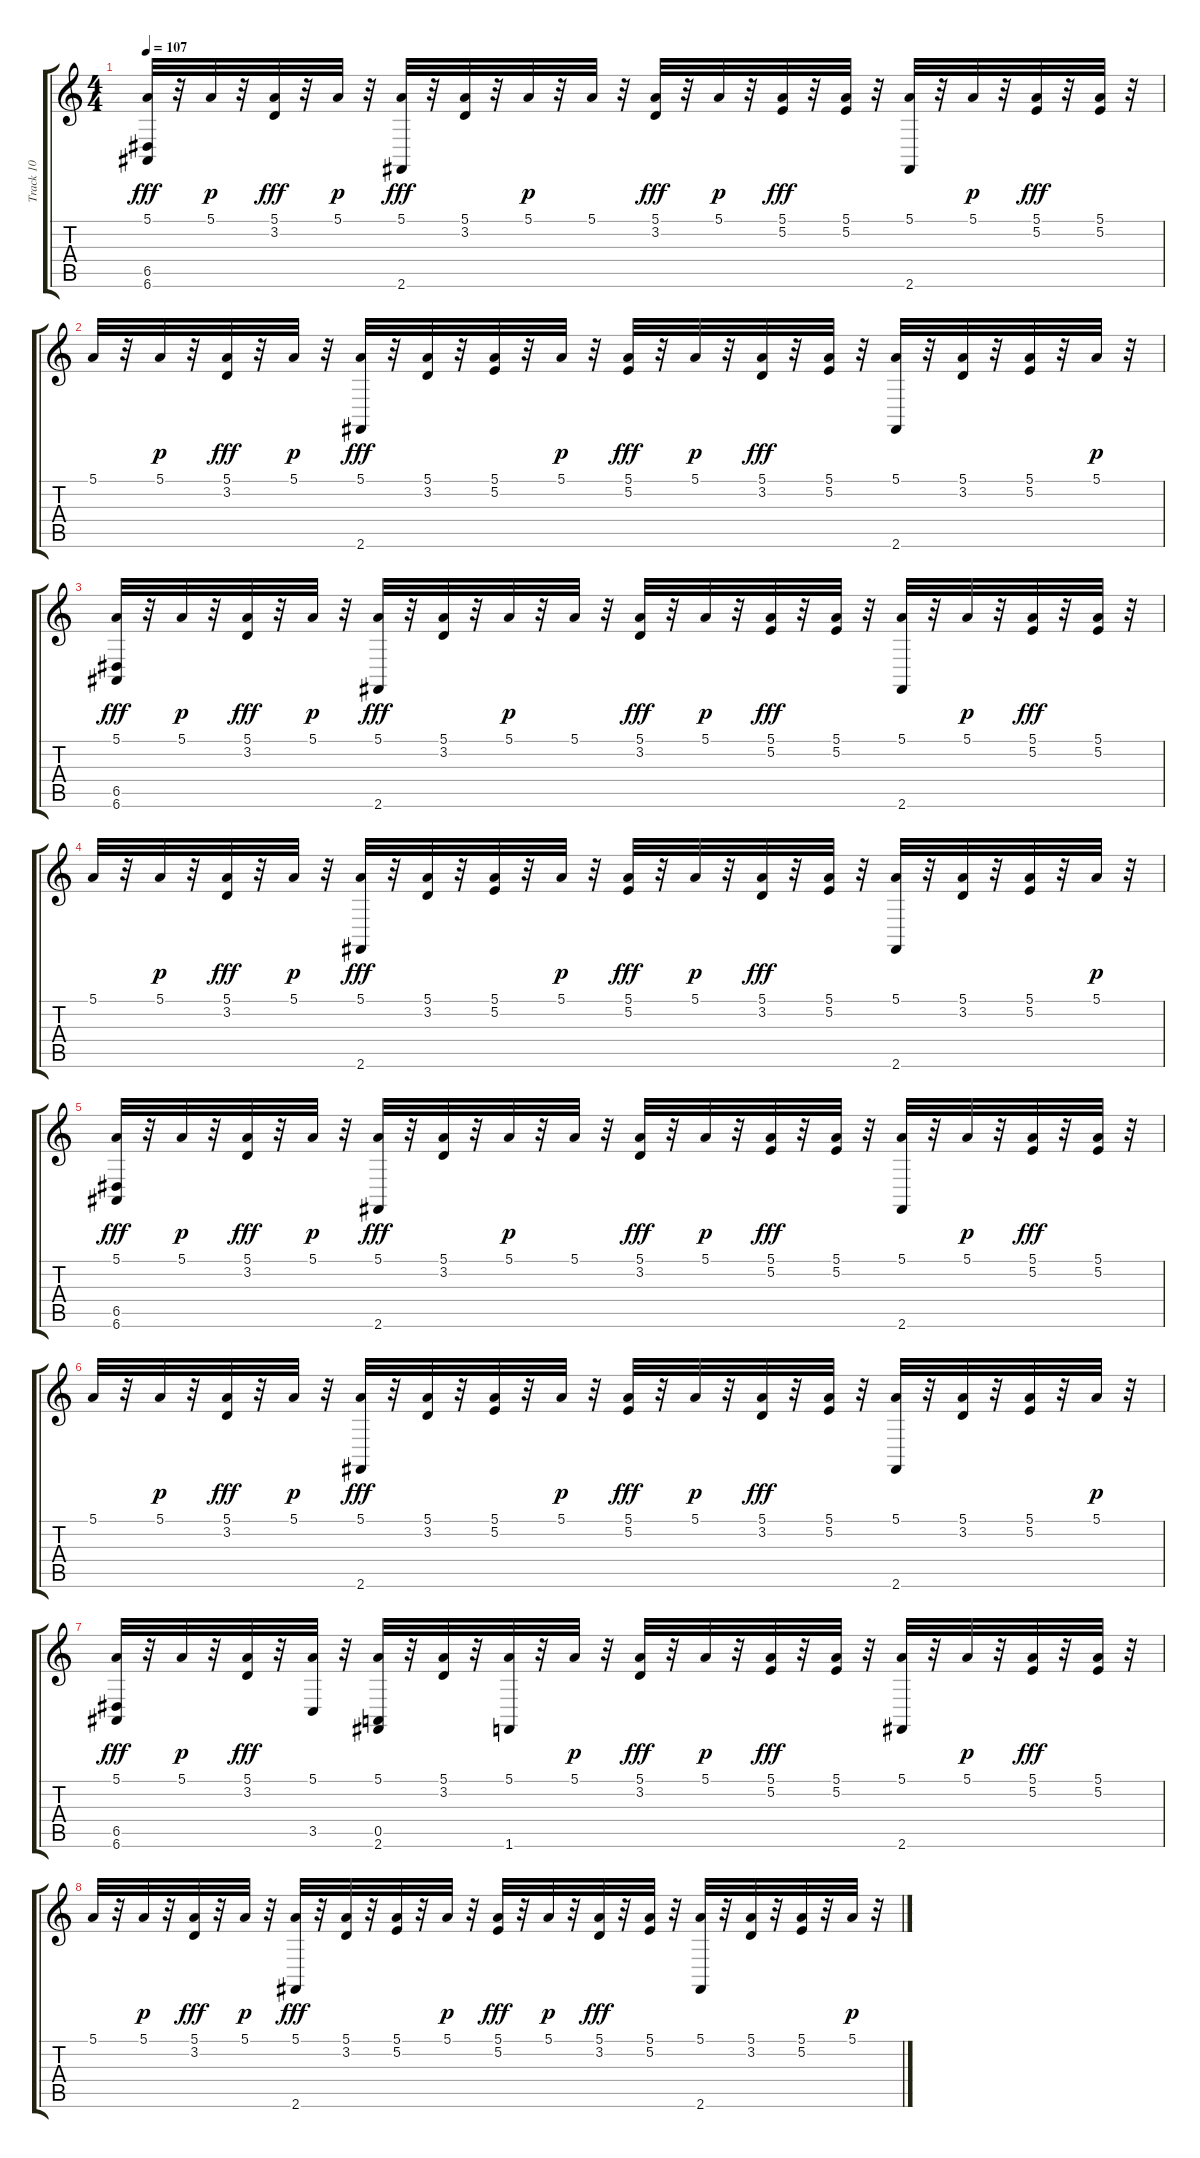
\track ("Track 10" "Track 10") {instrument synthdrum}
\staff {score tabs}
\tuning (E4 B3 G3 D3 A2 E2) {hide}
\ts (4 4)
\tempo 107
\clef g2
\ks c
(5.1 6.5 6.6).32{dy fff} r.32 5.1.32{dy p} r.32 (5.1 3.2).32{dy fff} r.32 5.1.32{dy p} r.32 (5.1 2.6).32{dy fff} r.32 (5.1 3.2).32 r.32 5.1.32{dy p} r.32 5.1.32 r.32 (5.1 3.2).32{dy fff} r.32 5.1.32{dy p} r.32 (5.1 5.2).32{dy fff} r.32 (5.1 5.2).32 r.32 (5.1 2.6).32 r.32 5.1.32{dy p} r.32 (5.1 5.2).32{dy fff} r.32 (5.1 5.2).32 r.32 |
5.1.32 r.32 5.1.32{dy p} r.32 (5.1 3.2).32{dy fff} r.32 5.1.32{dy p} r.32 (5.1 2.6).32{dy fff} r.32 (5.1 3.2).32 r.32 (5.1 5.2).32 r.32 5.1.32{dy p} r.32 (5.1 5.2).32{dy fff} r.32 5.1.32{dy p} r.32 (5.1 3.2).32{dy fff} r.32 (5.1 5.2).32 r.32 (5.1 2.6).32 r.32 (5.1 3.2).32 r.32 (5.1 5.2).32 r.32 5.1.32{dy p} r.32 |
(5.1 6.5 6.6).32{dy fff} r.32 5.1.32{dy p} r.32 (5.1 3.2).32{dy fff} r.32 5.1.32{dy p} r.32 (5.1 2.6).32{dy fff} r.32 (5.1 3.2).32 r.32 5.1.32{dy p} r.32 5.1.32 r.32 (5.1 3.2).32{dy fff} r.32 5.1.32{dy p} r.32 (5.1 5.2).32{dy fff} r.32 (5.1 5.2).32 r.32 (5.1 2.6).32 r.32 5.1.32{dy p} r.32 (5.1 5.2).32{dy fff} r.32 (5.1 5.2).32 r.32 |
5.1.32 r.32 5.1.32{dy p} r.32 (5.1 3.2).32{dy fff} r.32 5.1.32{dy p} r.32 (5.1 2.6).32{dy fff} r.32 (5.1 3.2).32 r.32 (5.1 5.2).32 r.32 5.1.32{dy p} r.32 (5.1 5.2).32{dy fff} r.32 5.1.32{dy p} r.32 (5.1 3.2).32{dy fff} r.32 (5.1 5.2).32 r.32 (5.1 2.6).32 r.32 (5.1 3.2).32 r.32 (5.1 5.2).32 r.32 5.1.32{dy p} r.32 |
(5.1 6.5 6.6).32{dy fff} r.32 5.1.32{dy p} r.32 (5.1 3.2).32{dy fff} r.32 5.1.32{dy p} r.32 (5.1 2.6).32{dy fff} r.32 (5.1 3.2).32 r.32 5.1.32{dy p} r.32 5.1.32 r.32 (5.1 3.2).32{dy fff} r.32 5.1.32{dy p} r.32 (5.1 5.2).32{dy fff} r.32 (5.1 5.2).32 r.32 (5.1 2.6).32 r.32 5.1.32{dy p} r.32 (5.1 5.2).32{dy fff} r.32 (5.1 5.2).32 r.32 |
5.1.32 r.32 5.1.32{dy p} r.32 (5.1 3.2).32{dy fff} r.32 5.1.32{dy p} r.32 (5.1 2.6).32{dy fff} r.32 (5.1 3.2).32 r.32 (5.1 5.2).32 r.32 5.1.32{dy p} r.32 (5.1 5.2).32{dy fff} r.32 5.1.32{dy p} r.32 (5.1 3.2).32{dy fff} r.32 (5.1 5.2).32 r.32 (5.1 2.6).32 r.32 (5.1 3.2).32 r.32 (5.1 5.2).32 r.32 5.1.32{dy p} r.32 |
(5.1 6.5 6.6).32{dy fff} r.32 5.1.32{dy p} r.32 (5.1 3.2).32{dy fff} r.32 (5.1 3.5).32 r.32 (5.1 0.5 2.6).32 r.32 (5.1 3.2).32 r.32 (5.1 1.6).32 r.32 5.1.32{dy p} r.32 (5.1 3.2).32{dy fff} r.32 5.1.32{dy p} r.32 (5.1 5.2).32{dy fff} r.32 (5.1 5.2).32 r.32 (5.1 2.6).32 r.32 5.1.32{dy p} r.32 (5.1 5.2).32{dy fff} r.32 (5.1 5.2).32 r.32 |
5.1.32 r.32 5.1.32{dy p} r.32 (5.1 3.2).32{dy fff} r.32 5.1.32{dy p} r.32 (5.1 2.6).32{dy fff} r.32 (5.1 3.2).32 r.32 (5.1 5.2).32 r.32 5.1.32{dy p} r.32 (5.1 5.2).32{dy fff} r.32 5.1.32{dy p} r.32 (5.1 3.2).32{dy fff} r.32 (5.1 5.2).32 r.32 (5.1 2.6).32 r.32 (5.1 3.2).32 r.32 (5.1 5.2).32 r.32 5.1.32{dy p} r.32
